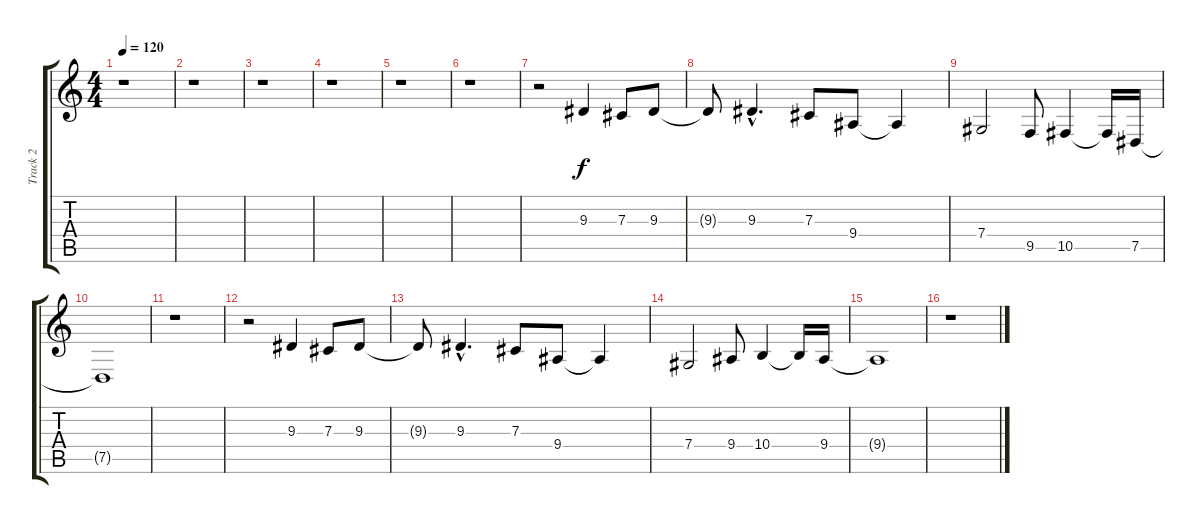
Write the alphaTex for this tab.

\track ("Track 2" "Track 2") {instrument lead2sawtooth}
\staff {score tabs}
\tuning (Eb4 Bb3 Gb3 Db3 Ab2 Eb2) {hide}
\ts (4 4)
\tempo 120
\clef g2
\ks c
r.1{dy f} |
r.1 |
r.1 |
r.1 |
r.1 |
r.1 |
r.2 9.3.4 7.3.8 9.3.8 |
9.3{t}.8 9.3{hac}.4{d} 7.3.8 9.4.8 9.4{t}.4 |
7.4.2 9.5.8 10.5.4 10.5{t}.16 7.5.16 |
7.5{t}.1 |
r.1 |
r.2 9.3.4 7.3.8 9.3.8 |
9.3{t}.8 9.3{hac}.4{d} 7.3.8 9.4.8 9.4{t}.4 |
7.4.2 9.4.8 10.4.4 10.4{t}.16 9.4.16 |
9.4{t}.1 |
r.1
